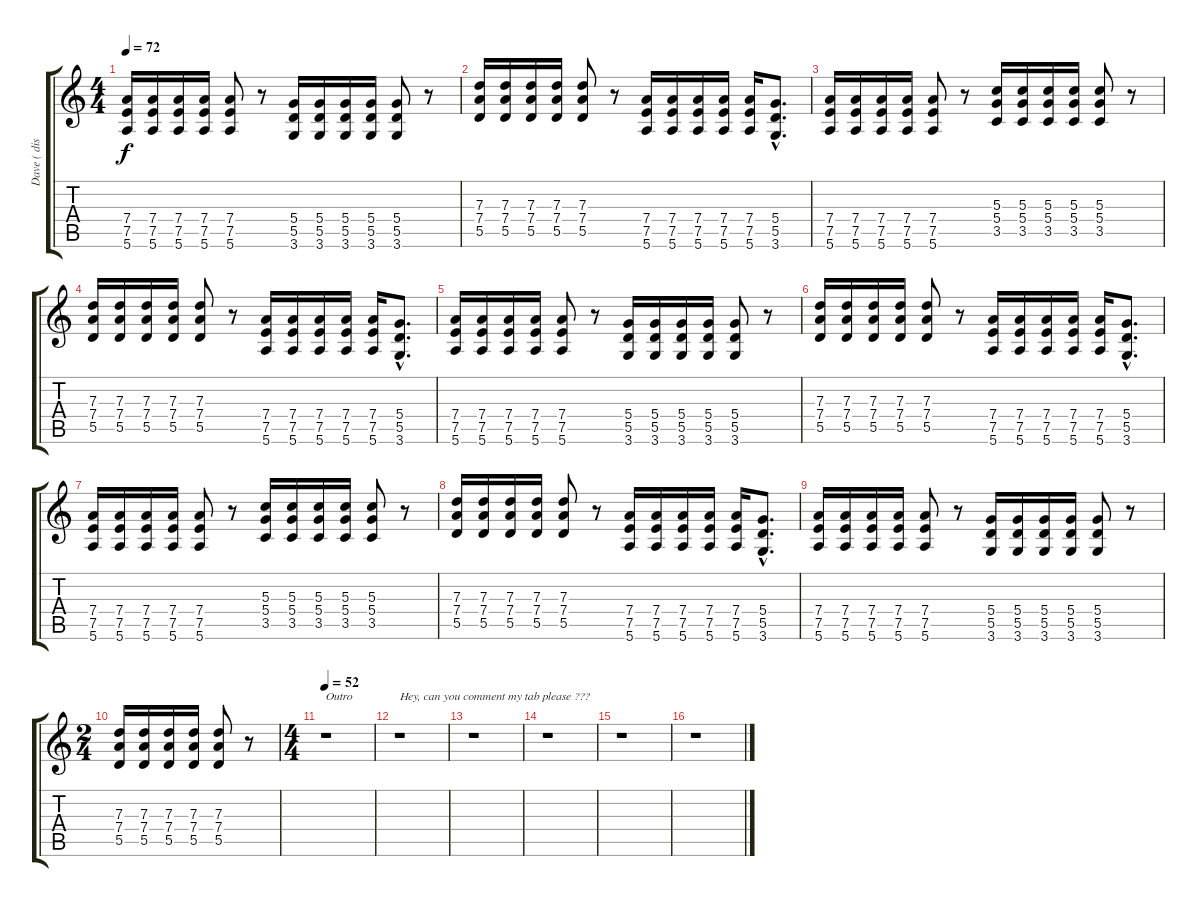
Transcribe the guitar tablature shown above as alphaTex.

\track ("Dave ( distortion )" "Dave ( dis") {instrument distortionguitar}
\staff {score tabs}
\tuning (E4 B3 G3 D3 A2 E2) {hide}
\ts (4 4)
\tempo 72
\clef g2
\ks c
(7.4 7.5 5.6).16{dy f} (7.4 7.5 5.6).16 (7.4 7.5 5.6).16 (7.4 7.5 5.6).16 (7.4 7.5 5.6).8 r.8 (5.4 5.5 3.6).16 (5.4 5.5 3.6).16 (5.4 5.5 3.6).16 (5.4 5.5 3.6).16 (5.4 5.5 3.6).8 r.8 |
(7.3 7.4 5.5).16 (7.3 7.4 5.5).16 (7.3 7.4 5.5).16 (7.3 7.4 5.5).16 (7.3 7.4 5.5).8 r.8 (7.4 7.5 5.6).16 (7.4 7.5 5.6).16 (7.4 7.5 5.6).16 (7.4 7.5 5.6).16 (7.4 7.5 5.6).16 (5.4{hac} 5.5{hac} 3.6{hac}).8{d} |
(7.4 7.5 5.6).16 (7.4 7.5 5.6).16 (7.4 7.5 5.6).16 (7.4 7.5 5.6).16 (7.4 7.5 5.6).8 r.8 (5.3 5.4 3.5).16 (5.3 5.4 3.5).16 (5.3 5.4 3.5).16 (5.3 5.4 3.5).16 (5.3 5.4 3.5).8 r.8 |
(7.3 7.4 5.5).16 (7.3 7.4 5.5).16 (7.3 7.4 5.5).16 (7.3 7.4 5.5).16 (7.3 7.4 5.5).8 r.8 (7.4 7.5 5.6).16 (7.4 7.5 5.6).16 (7.4 7.5 5.6).16 (7.4 7.5 5.6).16 (7.4 7.5 5.6).16 (5.4{hac} 5.5{hac} 3.6{hac}).8{d} |
(7.4 7.5 5.6).16 (7.4 7.5 5.6).16 (7.4 7.5 5.6).16 (7.4 7.5 5.6).16 (7.4 7.5 5.6).8 r.8 (5.4 5.5 3.6).16 (5.4 5.5 3.6).16 (5.4 5.5 3.6).16 (5.4 5.5 3.6).16 (5.4 5.5 3.6).8 r.8 |
(7.3 7.4 5.5).16 (7.3 7.4 5.5).16 (7.3 7.4 5.5).16 (7.3 7.4 5.5).16 (7.3 7.4 5.5).8 r.8 (7.4 7.5 5.6).16 (7.4 7.5 5.6).16 (7.4 7.5 5.6).16 (7.4 7.5 5.6).16 (7.4 7.5 5.6).16 (5.4{hac} 5.5{hac} 3.6{hac}).8{d} |
(7.4 7.5 5.6).16 (7.4 7.5 5.6).16 (7.4 7.5 5.6).16 (7.4 7.5 5.6).16 (7.4 7.5 5.6).8 r.8 (5.3 5.4 3.5).16 (5.3 5.4 3.5).16 (5.3 5.4 3.5).16 (5.3 5.4 3.5).16 (5.3 5.4 3.5).8 r.8 |
(7.3 7.4 5.5).16 (7.3 7.4 5.5).16 (7.3 7.4 5.5).16 (7.3 7.4 5.5).16 (7.3 7.4 5.5).8 r.8 (7.4 7.5 5.6).16 (7.4 7.5 5.6).16 (7.4 7.5 5.6).16 (7.4 7.5 5.6).16 (7.4 7.5 5.6).16 (5.4{hac} 5.5{hac} 3.6{hac}).8{d} |
(7.4 7.5 5.6).16 (7.4 7.5 5.6).16 (7.4 7.5 5.6).16 (7.4 7.5 5.6).16 (7.4 7.5 5.6).8 r.8 (5.4 5.5 3.6).16 (5.4 5.5 3.6).16 (5.4 5.5 3.6).16 (5.4 5.5 3.6).16 (5.4 5.5 3.6).8 r.8 |
\ts (2 4)
(7.3 7.4 5.5).16 (7.3 7.4 5.5).16 (7.3 7.4 5.5).16 (7.3 7.4 5.5).16 (7.3 7.4 5.5).8 r.8 |
\ts (4 4)
\tempo 52
r.1{txt "Outro"} |
r.1{txt "Hey, can you comment my tab please ???"} |
r.1 |
r.1 |
r.1 |
r.1
